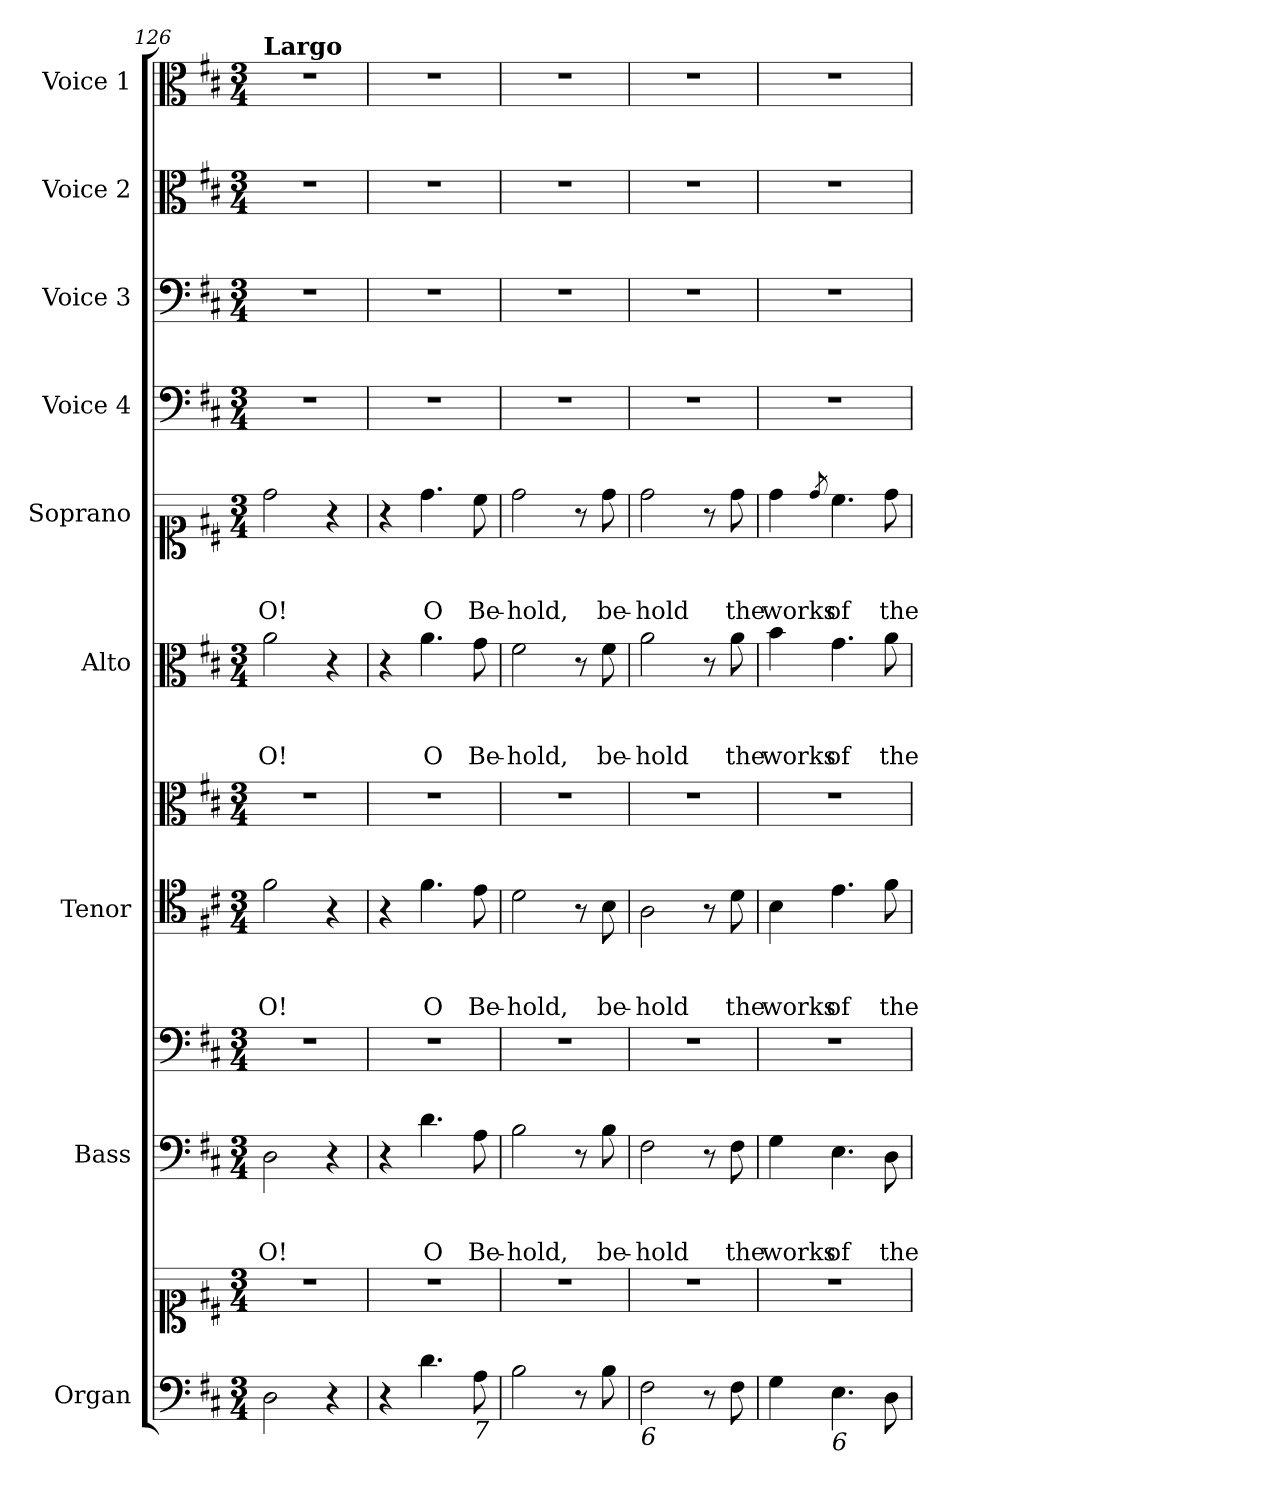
**kern	**kern	**kern	**text	**text	**text	**kern	**kern	**text	**text	**text	**kern	**kern	**text	**text	**text	**kern	**text	**text	**text	**kern	**kern	**kern	**kern
*part11	*part11	*part10	*part10	*part10	*part10	*part9	*part8	*part8	*part8	*part8	*part7	*part6	*part6	*part6	*part6	*part5	*part5	*part5	*part5	*part4	*part3	*part2	*part1
*staff12	*staff11	*staff10	*staff10	*staff10	*staff10	*staff9	*staff8	*staff8	*staff8	*staff8	*staff7	*staff6	*staff6	*staff6	*staff6	*staff5	*staff5	*staff5	*staff5	*staff4	*staff3	*staff2	*staff1
*I"Organ	*	*I"Bass	*	*	*	*	*I"Tenor	*	*	*	*	*I"Alto	*	*	*	*I"Soprano	*	*	*	*I"Voice 4	*I"Voice 3	*I"Voice 2	*I"Voice 1
*I'Org.	*	*I'B	*	*	*	*	*I'T	*	*	*	*	*I'A	*	*	*	*I'S	*	*	*	*	*	*	*
!!LO:PB:g=z
*clefF4	*clefC1	*clefF4	*	*	*	*clefF4	*clefC4	*	*	*	*clefC3	*clefC3	*	*	*	*clefC1	*	*	*	*clefF4	*clefF4	*clefC3	*clefC3
*k[f#c#]	*k[f#c#]	*k[f#c#]	*	*	*	*k[f#c#]	*k[f#c#]	*	*	*	*k[f#c#]	*k[f#c#]	*	*	*	*k[f#c#]	*	*	*	*k[f#c#]	*k[f#c#]	*k[f#c#]	*k[f#c#]
*D:	*D:	*D:	*	*	*	*D:	*D:	*	*	*	*D:	*D:	*	*	*	*D:	*	*	*	*D:	*D:	*D:	*D:
*M3/4	*M3/4	*M3/4	*	*	*	*M3/4	*M3/4	*	*	*	*M3/4	*M3/4	*	*	*	*M3/4	*	*	*	*M3/4	*M3/4	*M3/4	*M3/4
*MM80	*MM80	*MM80	*	*	*	*MM80	*MM80	*	*	*	*MM80	*MM80	*	*	*	*MM80	*	*	*	*MM80	*MM80	*MM80	*MM80
=126	=126	=126	=126	=126	=126	=126	=126	=126	=126	=126	=126	=126	=126	=126	=126	=126	=126	=126	=126	=126	=126	=126	=126
!	!	!	!	!	!	!	!	!	!	!	!	!	!	!	!	!	!	!	!	!	!	!	!LO:TX:a:B:t=Largo
!	!	!	!	!	!LO:LY:b	!	!	!	!	!LO:LY:b	!	!	!	!	!LO:LY:b	!	!	!	!LO:LY:b	!	!	!	!
2D\	2.r	2D\	.	.	O!	2.r	2f#\	.	.	O!	2.r	2a\	.	.	O!	2dd\	.	.	O!	2.r	2.r	2.r	2.r
4r	.	4r	.	.	.	.	4r	.	.	.	.	4r	.	.	.	4r	.	.	.	.	.	.	.
=127	=127	=127	=127	=127	=127	=127	=127	=127	=127	=127	=127	=127	=127	=127	=127	=127	=127	=127	=127	=127	=127	=127	=127
4r	2.r	4r	.	.	.	2.r	4r	.	.	.	2.r	4r	.	.	.	4r	.	.	.	2.r	2.r	2.r	2.r
!	!	!	!	!	!LO:LY:b	!	!	!	!	!LO:LY:b	!	!	!	!	!LO:LY:b	!	!	!	!LO:LY:b	!	!	!	!
4.d\	.	4.d\	.	.	O	.	4.f#\	.	.	O	.	4.a\	.	.	O	4.dd\	.	.	O	.	.	.	.
!LO:TX:b:i:t=7	!	!	!	!	!	!	!	!	!	!	!	!	!	!	!	!	!	!	!	!	!	!	!
!	!	!	!	!	!LO:LY:b	!	!	!	!	!LO:LY:b	!	!	!	!	!LO:LY:b	!	!	!	!LO:LY:b	!	!	!	!
8A\	.	8A\	.	.	Be-	.	8e\	.	.	Be-	.	8g\	.	.	Be-	8cc#\	.	.	Be-	.	.	.	.
=128	=128	=128	=128	=128	=128	=128	=128	=128	=128	=128	=128	=128	=128	=128	=128	=128	=128	=128	=128	=128	=128	=128	=128
!	!	!	!	!	!LO:LY:b	!	!	!	!	!LO:LY:b	!	!	!	!	!LO:LY:b	!	!	!	!LO:LY:b	!	!	!	!
2B\	2.r	2B\	.	.	-hold,	2.r	2d\	.	.	-hold,	2.r	2f#\	.	.	-hold,	2dd\	.	.	-hold,	2.r	2.r	2.r	2.r
8r	.	8r	.	.	.	.	8r	.	.	.	.	8r	.	.	.	8r	.	.	.	.	.	.	.
!	!	!	!	!	!LO:LY:b	!	!	!	!	!LO:LY:b	!	!	!	!	!LO:LY:b	!	!	!	!LO:LY:b	!	!	!	!
8B\	.	8B\	.	.	be-	.	8B\	.	.	be-	.	8f#\	.	.	be-	8dd\	.	.	be-	.	.	.	.
=129	=129	=129	=129	=129	=129	=129	=129	=129	=129	=129	=129	=129	=129	=129	=129	=129	=129	=129	=129	=129	=129	=129	=129
!LO:TX:b:i:t=6	!	!	!	!	!	!	!	!	!	!	!	!	!	!	!	!	!	!	!	!	!	!	!
!	!	!	!	!	!LO:LY:b	!	!	!	!	!LO:LY:b	!	!	!	!	!LO:LY:b	!	!	!	!LO:LY:b	!	!	!	!
2F#\	2.r	2F#\	.	.	-hold	2.r	2A\	.	.	-hold	2.r	2a\	.	.	-hold	2dd\	.	.	-hold	2.r	2.r	2.r	2.r
8r	.	8r	.	.	.	.	8r	.	.	.	.	8r	.	.	.	8r	.	.	.	.	.	.	.
!	!	!	!	!	!LO:LY:b	!	!	!	!	!LO:LY:b	!	!	!	!	!LO:LY:b	!	!	!	!LO:LY:b	!	!	!	!
8F#\	.	8F#\	.	.	the	.	8d\	.	.	the	.	8a\	.	.	the	8dd\	.	.	the	.	.	.	.
=130	=130	=130	=130	=130	=130	=130	=130	=130	=130	=130	=130	=130	=130	=130	=130	=130	=130	=130	=130	=130	=130	=130	=130
!	!	!	!	!	!LO:LY:b	!	!	!	!	!LO:LY:b	!	!	!	!	!LO:LY:b	!	!	!	!LO:LY:b	!	!	!	!
4G\	2.r	4G\	.	.	works	2.r	4B\	.	.	works	2.r	4b\	.	.	works	4dd\	.	.	works	2.r	2.r	2.r	2.r
.	.	.	.	.	.	.	.	.	.	.	.	.	.	.	.	8qdd/	.	.	.	.	.	.	.
!LO:TX:b:i:t=6	!	!	!	!	!	!	!	!	!	!	!	!	!	!	!	!	!	!	!	!	!	!	!
!	!	!	!	!	!LO:LY:b	!	!	!	!	!LO:LY:b	!	!	!	!	!LO:LY:b	!	!	!	!LO:LY:b	!	!	!	!
4.E\	.	4.E\	.	.	of	.	4.e\	.	.	of	.	4.g\	.	.	of	4.cc#\	.	.	of	.	.	.	.
!	!	!	!	!	!LO:LY:b	!	!	!	!	!LO:LY:b	!	!	!	!	!LO:LY:b	!	!	!	!LO:LY:b	!	!	!	!
8D\	.	8D\	.	.	the	.	8f#\	.	.	the	.	8a\	.	.	the	8dd\	.	.	the	.	.	.	.
=	=	=	=	=	=	=	=	=	=	=	=	=	=	=	=	=	=	=	=	=	=	=	=
*-	*-	*-	*-	*-	*-	*-	*-	*-	*-	*-	*-	*-	*-	*-	*-	*-	*-	*-	*-	*-	*-	*-	*-
